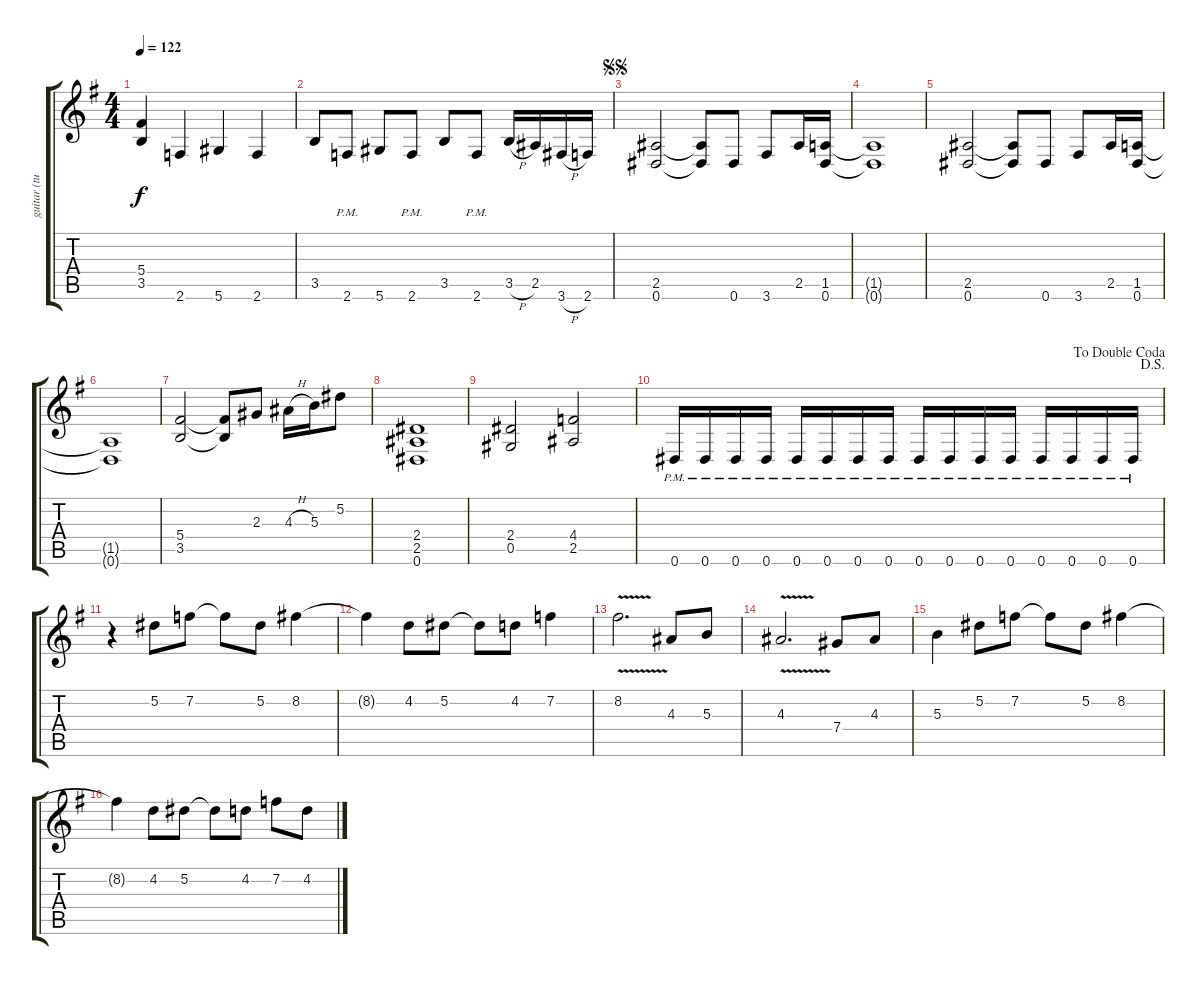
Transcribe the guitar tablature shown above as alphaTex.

\track ("guitar (tune to Eb)" "guitar (tu") {instrument distortionguitar}
\staff {score tabs}
\tuning (Eb4 Bb3 Gb3 Db3 Ab2 Eb2) {hide}
\ts (4 4)
\tempo 122
\clef g2
\ks g
(5.4 3.5).4{dy f} 2.6.4 5.6.4 2.6.4 |
3.5.8 2.6{pm}.8 5.6.8 2.6{pm}.8 3.5.8 2.6{pm}.8 3.5{h}.16 2.5.16 3.6{h}.16 2.6.16 |
\jump segnosegno
(2.5 0.6).2 (2.5{t} 0.6{t}).8 0.6.8 3.6.8 2.5.16 (1.5 0.6).16 |
(1.5{t} 0.6{t}).1 |
(2.5 0.6).2 (2.5{t} 0.6{t}).8 0.6.8 3.6.8 2.5.16 (1.5 0.6).16 |
(1.5{t} 0.6{t}).1 |
(5.4 3.5).2 (5.4{t} 3.5{t}).8 2.3.8 4.3{h}.16 5.3.16 5.2.8 |
(2.4 2.5 0.6).1 |
(2.4 0.5).2 (4.4 2.5).2 |
\jump dalsegno
\jump dadoublecoda
0.6{pm}.16 0.6{pm}.16 0.6{pm}.16 0.6{pm}.16 0.6{pm}.16 0.6{pm}.16 0.6{pm}.16 0.6{pm}.16 0.6{pm}.16 0.6{pm}.16 0.6{pm}.16 0.6{pm}.16 0.6{pm}.16 0.6{pm}.16 0.6{pm}.16 0.6{pm}.16 |
r.4 5.2.8 7.2.8 7.2{t}.8 5.2.8 8.2.4 |
8.2{t}.4 4.2.8 5.2.8 5.2{t}.8 4.2.8 7.2.4 |
8.2{v}.2{d} 4.3.8 5.3.8 |
4.3{v}.2{d} 7.4.8 4.3.8 |
5.3.4 5.2.8 7.2.8 7.2{t}.8 5.2.8 8.2.4 |
8.2{t}.4 4.2.8 5.2.8 5.2{t}.8 4.2.8 7.2.8 4.2.8
